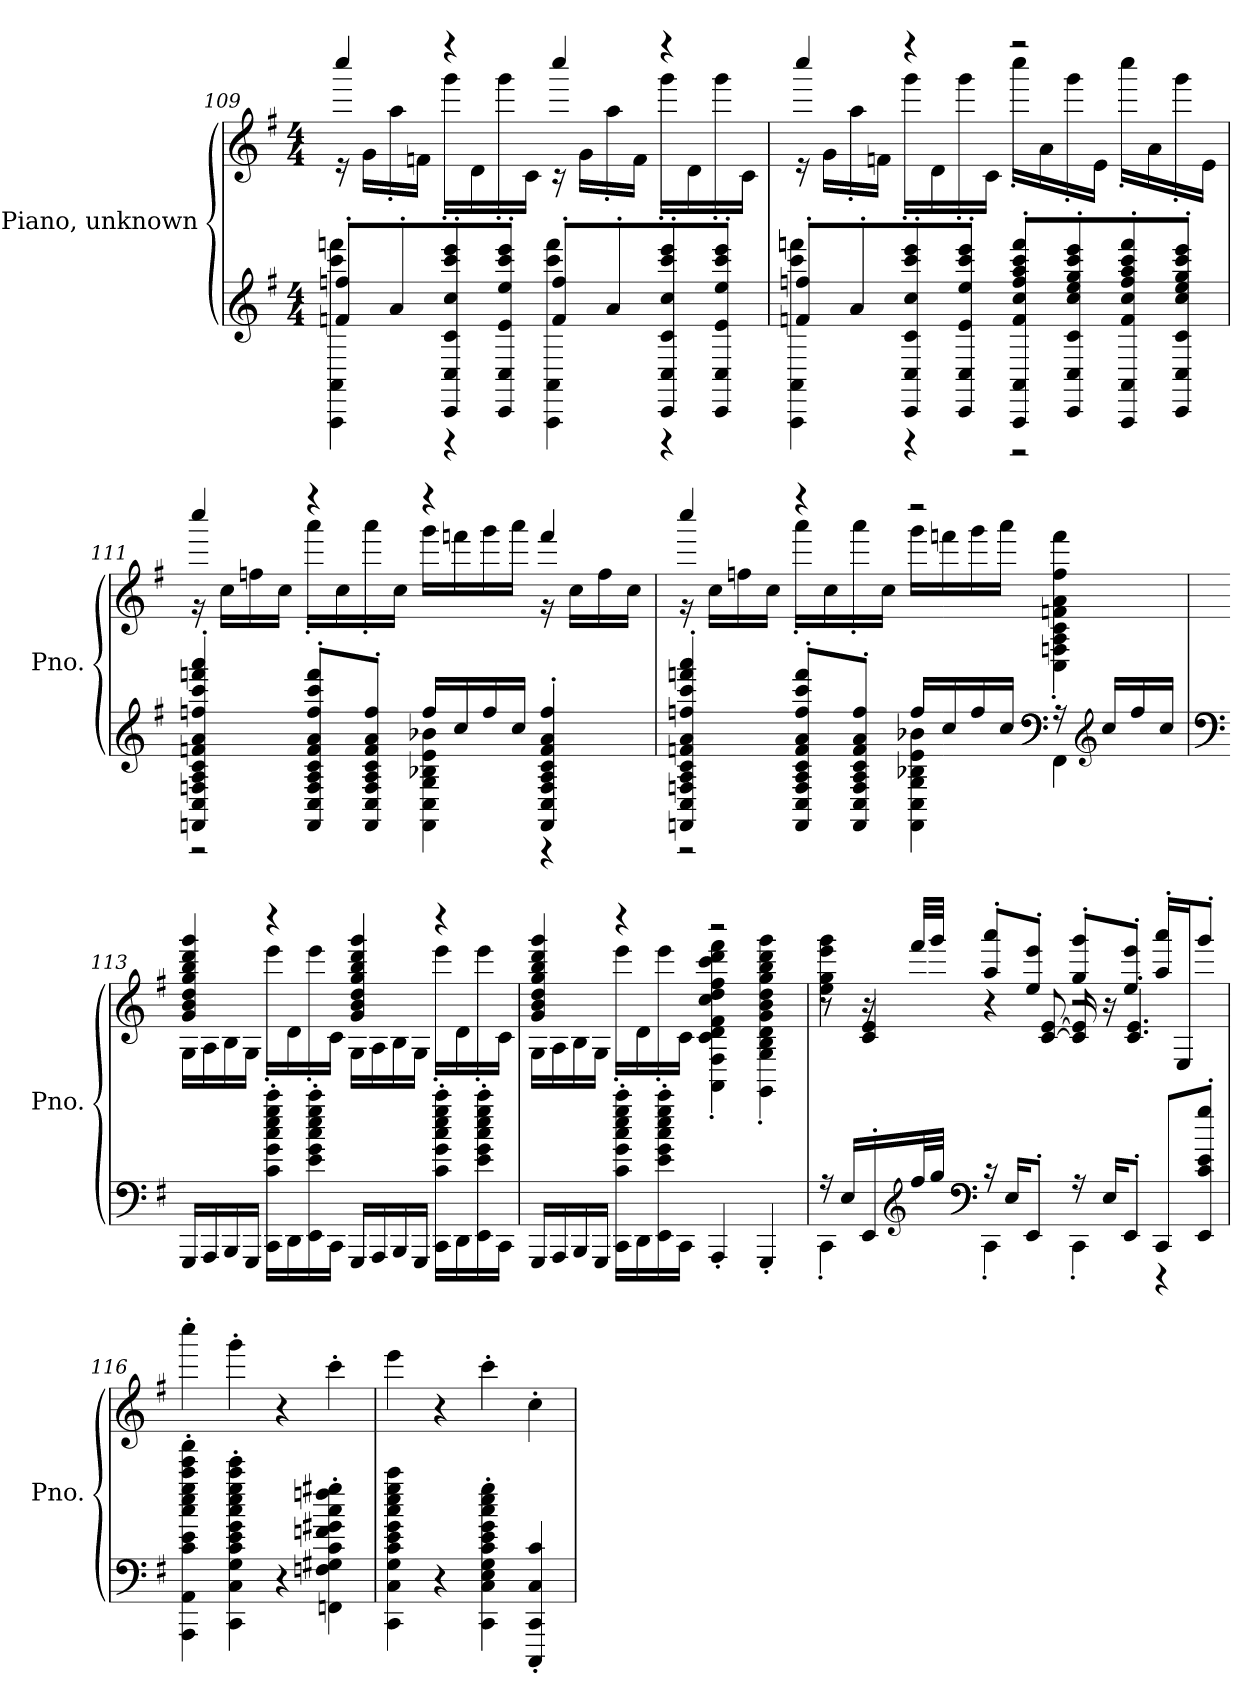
**kern	**kern
*part1	*part1
*staff2	*staff1
*I"Piano, unknown	*
*I'Pno.	*
*clefG2	*clefG2
*k[f#]	*k[f#]
*M4/4	*M4/4
=109	=109
*^	*^
8fn/' 8ffn/'L	4AAA\ 4AA\ 4ccc\ 4fffn\	4cccc/	16r
.	.	.	16g\LL
8a'/	.	.	16aa'\
.	.	.	16fn\JJ
8CC/' 8C/' 8c/' 8cc/' 8ccc/' 8eee/'	4r	4r	16ggg'\LL
.	.	.	16d\
8CC/' 8C/' 8e/' 8ee/' 8ccc/' 8eee/'J	.	.	16ggg'\
.	.	.	16c\JJ
8f/' 8ff/'L	4AAA\ 4AA\ 4ccc\ 4fff\	4cccc/	16r
.	.	.	16g\LL
8a'/	.	.	16aa'\
.	.	.	16f\JJ
8CC/' 8C/' 8c/' 8cc/' 8ccc/' 8eee/'	4r	4r	16ggg'\LL
.	.	.	16d\
8CC/' 8C/' 8e/' 8ee/' 8ccc/' 8eee/'J	.	.	16ggg'\
.	.	.	16c\JJ
!!LO:LB:g=z	!!
=110	=110	=110	=110
8fn/' 8ffn/'L	4AAA\ 4AA\ 4ccc\ 4fffn\	4cccc/	16r
.	.	.	16g\LL
8a'/	.	.	16aa'\
.	.	.	16fn\JJ
8CC/' 8C/' 8c/' 8cc/' 8ccc/' 8eee/'	4r	4r	16ggg'\LL
.	.	.	16d\
8CC/' 8C/' 8e/' 8ee/' 8ccc/' 8eee/'J	.	.	16ggg'\
.	.	.	16c\JJ
8AAA/' 8AA/' 8f/' 8cc/' 8ff/' 8aa/' 8ccc/' 8fff/'L	2r	2r	16cccc'\LL
.	.	.	16a\
8CC/' 8C/' 8c/' 8cc/' 8ee/' 8gg/' 8ccc/' 8eee/'	.	.	16ggg'\
.	.	.	16e\JJ
8AAA/' 8AA/' 8f/' 8cc/' 8ff/' 8aa/' 8ccc/' 8fff/'	.	.	16cccc'\LL
.	.	.	16a\
8CC/' 8C/' 8c/' 8cc/' 8ee/' 8gg/' 8ccc/' 8eee/'J	.	.	16ggg'\
.	.	.	16e\JJ
=111	=111	=111	=111
4FFn/' 4C/' 4Fn/' 4A/' 4c/' 4fn/' 4a/' 4ffn/' 4ccc/' 4fffn/' 4aaa/'	2r	4cccc/	16r
.	.	.	16cc\LL
.	.	.	16ffn\
.	.	.	16cc\JJ
8FF/' 8C/' 8F/' 8A/' 8c/' 8f/' 8a/' 8ff/' 8ccc/' 8fff/'L	.	4r	16aaa'\LL
.	.	.	16cc\
8FF/' 8C/' 8F/' 8A/' 8c/' 8f/' 8a/' 8ff/'J	.	.	16aaa'\
.	.	.	16cc\JJ
16ff/LL	4FF\ 4C\ 4G\ 4B-X\ 4e\ 4b-X\	4r	16ggg\LL
16cc/	.	.	16fffn\
16ff/	.	.	16ggg\
16cc/JJ	.	.	16aaa\JJ
4FF/' 4C/' 4F/' 4A/' 4c/' 4f/' 4a/' 4ff/'	4r	4fff/	16r
.	.	.	16cc\LL
.	.	.	16ff\
.	.	.	16cc\JJ
!!LO:LB:g=z	!!
=112	=112	=112	=112
4FFn/' 4C/' 4Fn/' 4A/' 4c/' 4fn/' 4a/' 4ffn/' 4ccc/' 4fffn/' 4aaa/'	2r	4cccc/	16r
.	.	.	16cc\LL
.	.	.	16ffn\
.	.	.	16cc\JJ
8FF/' 8C/' 8F/' 8A/' 8c/' 8f/' 8a/' 8ff/' 8ccc/' 8fff/'L	.	4r	16aaa'\LL
.	.	.	16cc\
8FF/' 8C/' 8F/' 8A/' 8c/' 8f/' 8a/' 8ff/'J	.	.	16aaa'\
.	.	.	16cc\JJ
16ff/LL	4FF\ 4C\ 4G\ 4B-X\ 4e\ 4b-X\	2r	16ggg\LL
16cc/	.	.	16fffn\
16ff/	.	.	16ggg\
16cc/JJ	.	.	16aaa\JJ
*clefF4	*	*	*
16r	4FF\	.	4C\' 4Fn\' 4A\' 4c\' 4fn\' 4a\' 4ff\' 4fff\'
*clefG2	*	*	*
16cc/LL	.	.	.
16ff/	.	.	.
16cc/JJ	.	.	.
*v	*v	*	*
=113	=113	=113
*clefF4	*	*
16GGG/LL	4g/ 4b/ 4dd/ 4gg/ 4bb/ 4ddd/ 4ggg/	16G\LL
16AAA/	.	16A\
16BBB/	.	16B\
16GGG/JJ	.	16G\JJ
16CC\' 16c\' 16g\' 16cc\' 16ee\' 16gg\' 16ccc\'LL	4r	16eee'\LL
16DD\	.	16d\
16EE\' 16e\' 16g\' 16cc\' 16ee\' 16gg\' 16ccc\'	.	16eee'\
16CC\JJ	.	16c\JJ
16GGG/LL	4g/ 4b/ 4dd/ 4gg/ 4bb/ 4ddd/ 4ggg/	16G\LL
16AAA/	.	16A\
16BBB/	.	16B\
16GGG/JJ	.	16G\JJ
16CC\' 16c\' 16g\' 16cc\' 16ee\' 16gg\' 16ccc\'LL	4r	16eee'\LL
16DD\	.	16d\
16EE\' 16e\' 16g\' 16cc\' 16ee\' 16gg\' 16ccc\'	.	16eee'\
16CC\JJ	.	16c\JJ
!!LO:LB:g=z	!!
=114	=114	=114
16GGG/LL	4g/ 4b/ 4dd/ 4gg/ 4bb/ 4ddd/ 4ggg/	16G\LL
16AAA/	.	16A\
16BBB/	.	16B\
16GGG/JJ	.	16G\JJ
16CC\' 16c\' 16g\' 16cc\' 16ee\' 16gg\' 16ccc\'LL	4r	16eee'\LL
16DD\	.	16d\
16EE\' 16e\' 16g\' 16cc\' 16ee\' 16gg\' 16ccc\'	.	16eee'\
16CC\JJ	.	16c\JJ
4AAA'/	2r	4AA\' 4F#\' 4c\' 4d\' 4f#\' 4cc\' 4dd\' 4ff#\' 4ccc\' 4ddd\' 4fff#\'
4GGG'/	.	4GG\' 4G\' 4B\' 4d\' 4g\' 4b\' 4dd\' 4gg\' 4bb\' 4ddd\' 4ggg\'
=115	=115	=115
*^	*	*^
16r	4CC'\	8r	4ee\ 4gg\ 4eee\ 4ggg\	8r
16E/LL	.	.	.	.
16EE'/	.	16r	.	4c/ 4e/
*clefG2	*	*	*	*
32ff#/L	.	32fff#/LLL	.	.
32gg/JJJ	.	32ggg/JJJ	.	.
*clefF4	*	*	*	*
16r	4CC'\	8aa/' 8aaa/'L	4r	.
16E/KL	.	.	.	.
8EE'/J	.	8ee/' 8eee/'J	.	[8c/ [8e/
16r	4CC'\	8gg/' 8ggg/'L	2r	16c/] 16e/]
16E/KL	.	.	.	16r
8EE'/J	.	8ee/' 8eee/'J	.	4.c/' 4.e/'
8CC/L	4r	16aa/' 16aaa/'LL	.	.
.	.	16E/J	.	.
8EE/' 8c/' 8e/' 8gg/'J	.	8ggg'/J	.	.
*v	*v	*	*	*
*	*v	*v	*v
=116	=116
4AAA\' 4AA\' 4c\' 4e\' 4cc\' 4ee\' 4gg\' 4ccc\' 4eee\' 4aaa\'	4cccc'\
4CC\' 4C\' 4G\' 4c\' 4e\' 4g\' 4cc\' 4ee\' 4gg\' 4ccc\' 4eee\'	4ggg'\
4r	4r
4FFn\' 4Fn\' 4G#X\' 4c\' 4fn\' 4g#X\' 4cc\' 4ffn\' 4gg#X\'	4ccc'\
!!LO:PB:g=z
=117	=117
4CC\ 4C\ 4G\ 4c\ 4e\ 4g\ 4cc\ 4ee\ 4gg\ 4ccc\	4eee\
4r	4r
4CC\' 4C\' 4E\' 4G\' 4c\' 4e\' 4g\' 4cc\' 4ee\' 4gg\'	4ccc'\
4CCC/' 4CC/' 4C/' 4c/'	4cc'\
=	=
*-	*-
